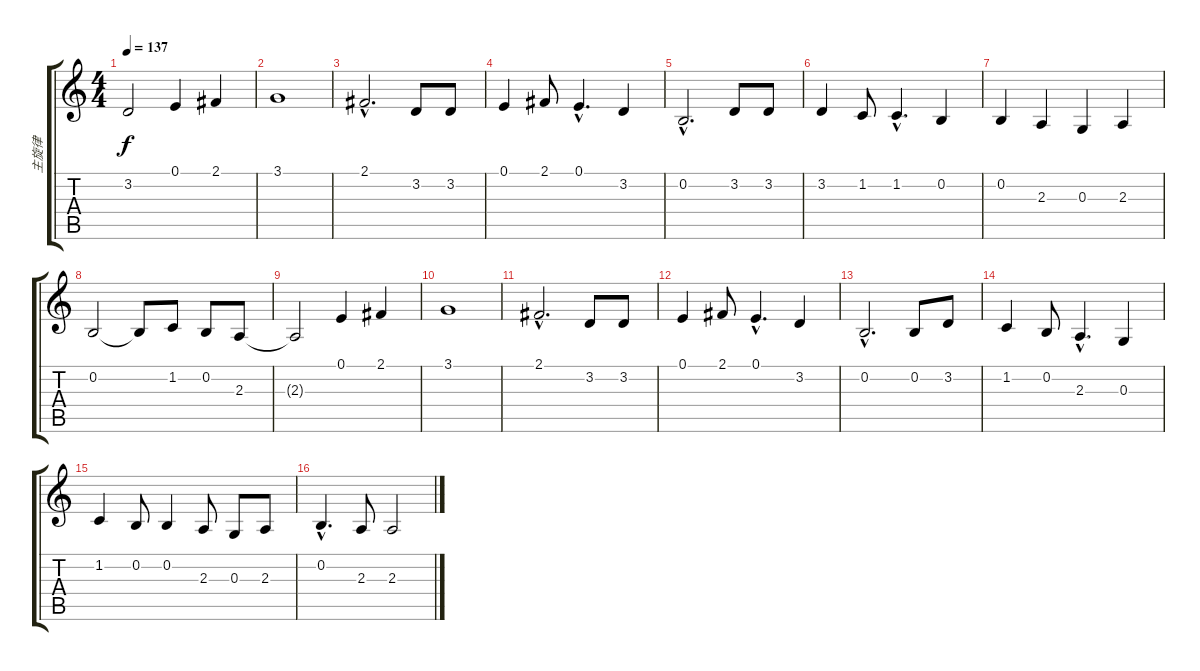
\track ("主旋律" "主旋律") {instrument harmonica}
\staff {score tabs}
\tuning (E4 B3 G3 D3 A2 E2) {hide}
\ts (4 4)
\tempo 137
\clef g2
\ks c
3.2{t}.2{dy f} 0.1.4 2.1.4 |
3.1.1 |
2.1{hac}.2{d} 3.2.8 3.2.8 |
0.1.4 2.1.8 0.1{hac}.4{d} 3.2.4 |
0.2{hac}.2{d} 3.2.8 3.2.8 |
3.2.4 1.2.8 1.2{hac}.4{d} 0.2.4 |
0.2.4 2.3.4 0.3.4 2.3.4 |
0.2.2 0.2{t}.8 1.2.8 0.2.8 2.3.8 |
2.3{t}.2 0.1.4 2.1.4 |
3.1.1 |
2.1{hac}.2{d} 3.2.8 3.2.8 |
0.1.4 2.1.8 0.1{hac}.4{d} 3.2.4 |
0.2{hac}.2{d} 0.2.8 3.2.8 |
1.2.4 0.2.8 2.3{hac}.4{d} 0.3.4 |
1.2.4 0.2.8 0.2.4 2.3.8 0.3.8 2.3.8 |
0.2{hac}.4{d} 2.3.8 2.3.2
